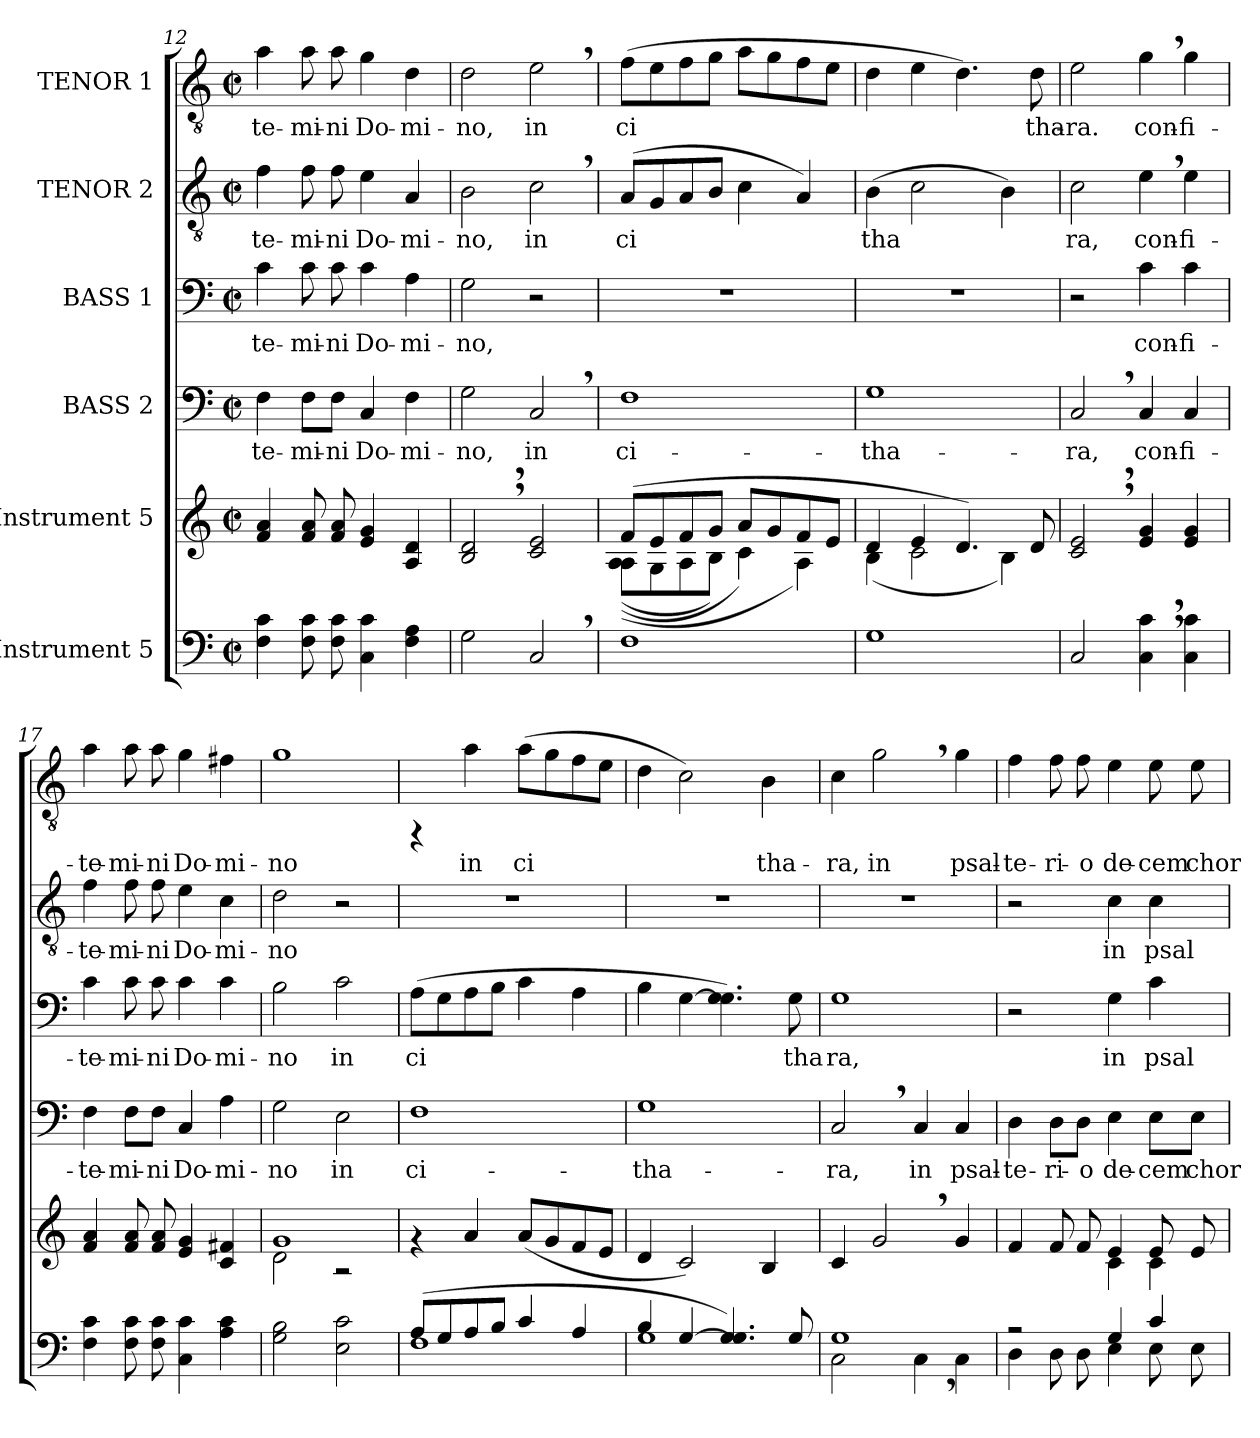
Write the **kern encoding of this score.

**kern	**kern	**kern	**text	**kern	**text	**kern	**text	**kern	**text
*part6	*part5	*part4	*part4	*part3	*part3	*part2	*part2	*part1	*part1
*staff6	*staff5	*staff4	*staff4	*staff3	*staff3	*staff2	*staff2	*staff1	*staff1
*I"Instrument 5	*I"Instrument 5	*I"BASS 2	*	*I"BASS 1	*	*I"TENOR 2	*	*I"TENOR 1	*
*clefF4	*clefG2	*clefF4	*	*clefF4	*	*clefGv2	*	*clefGv2	*
*k[]	*k[]	*k[]	*	*k[]	*	*k[]	*	*k[]	*
*C:	*C:	*C:	*	*C:	*	*C:	*	*C:	*
*M2/2	*M2/2	*M2/2	*	*M2/2	*	*M2/2	*	*M2/2	*
*met(c|)	*met(c|)	*met(c|)	*	*met(c|)	*	*met(c|)	*	*met(c|)	*
=12	=12	=12	=12	=12	=12	=12	=12	=12	=12
!	!	!	!LO:LY:b:cj	!	!LO:LY:b:cj	!	!LO:LY:b:cj	!	!LO:LY:b:cj
4F\ 4c\	4a/ 4f/	4F\	-te-	4c\	-te-	4f\	-te-	4a\	te-
!	!	!	!LO:LY:b:cj	!	!LO:LY:b:cj	!	!LO:LY:b:cj	!	!LO:LY:b:cj
8F\ 8c\	8a/ 8f/	8F\L	-mi-	8c\	-mi-	8f\	-mi-	8a\	-mi-
!	!	!	!LO:LY:b:cj	!	!LO:LY:b:cj	!	!LO:LY:b:cj	!	!LO:LY:b:cj
8c\ 8F\	8a/ 8f/	8F\J	-ni	8c\	-ni	8f\	-ni	8a\	-ni
!	!	!	!LO:LY:b:cj	!	!LO:LY:b:cj	!	!LO:LY:b:cj	!	!LO:LY:b:cj
4c\ 4C\	4e/ 4g/	4C/	Do-	4c\	Do-	4e\	Do-	4g\	Do-
!	!	!	!LO:LY:b:cj	!	!LO:LY:b:cj	!	!LO:LY:b:cj	!	!LO:LY:b:cj
4A\ 4F\	4d/ 4A/	4F\	-mi-	4A\	-mi-	4A/	-mi-	4d\	-mi-
=13	=13	=13	=13	=13	=13	=13	=13	=13	=13
!	!	!	!LO:LY:b:cj	!	!LO:LY:b:cj	!	!LO:LY:b:cj	!	!LO:LY:b:cj
2G\	2B/,> 2d/,>	2G\	-no,	2G\	-no,	2B\	-no,	2d\	-no,
!	!	!	!LO:LY:b:cj	!	!	!	!LO:LY:b:cj	!	!LO:LY:b:cj
2C,>/	2c/ 2e/	2C,>/	in	2r	.	2c,>\	in	2e,>\	in
!!LO:PB:g=z
=14	=14	=14	=14	=14	=14	=14	=14	=14	=14
*	*^	*	*	*	*	*	*	*	*
!	!	!	!	!LO:LY:b:cj	!	!	!	!LO:LY:b:cj	!	!LO:LY:b:cj
1F	(>8f/L	(>(<(<8A\ 8A\ 8A\L	1F	ci-	1r	.	(>8A/L	ci-	(>8f\L	ci-
!	!	!	!	!	!	!	!	!LO:LY:b:cj	!	!LO:LY:b:cj
.	8e/	8G\	.	.	.	.	8G/	--	8e\	--
!	!	!	!	!	!	!	!	!LO:LY:b:cj	!	!LO:LY:b:cj
.	8f/	8A\	.	.	.	.	8A/	--	8f\	--
!	!	!	!	!	!	!	!	!LO:LY:b:cj	!	!LO:LY:b:cj
.	8g/J	8B\J)	.	.	.	.	8B/J	--	8g\J	--
!	!	!	!	!	!	!	!	!LO:LY:b:cj	!	!LO:LY:b:cj
.	8a/L	4c\)	.	.	.	.	4c\	--	8a\L	--
!	!	!	!	!	!	!	!	!	!	!LO:LY:b:cj
.	8g/	.	.	.	.	.	.	.	8g\	--
!	!	!	!	!	!	!	!	!LO:LY:b:cj	!	!LO:LY:b:cj
.	8f/	4A\)	.	.	.	.	4A/)	--	8f\	--
!	!	!	!	!	!	!	!	!	!	!LO:LY:b:cj
.	8e/J	.	.	.	.	.	.	.	8e\J	--
=15	=15	=15	=15	=15	=15	=15	=15	=15	=15	=15
!	!	!	!	!LO:LY:b:cj	!	!	!	!LO:LY:b:cj	!	!LO:LY:b:cj
1G	4d/	(<4B\	1G	-tha-	1r	.	(>4B\	-tha-	4d\	--
!	!	!	!	!	!	!	!	!LO:LY:b:cj	!	!LO:LY:b:cj
.	4e/	2c\	.	.	.	.	2c\	--	4e\	--
!	!	!	!	!	!	!	!	!	!	!LO:LY:b:cj
.	4.d/)	.	.	.	.	.	.	.	4.d\)	--
!	!	!	!	!	!	!	!	!LO:LY:b:cj	!	!
.	.	4B\)	.	.	.	.	4B\)	--	.	.
!	!	!	!	!	!	!	!	!	!	!LO:LY:b:cj
.	8d/	.	.	.	.	.	.	.	8d\	-tha-
*	*v	*v	*	*	*	*	*	*	*	*
=16	=16	=16	=16	=16	=16	=16	=16	=16	=16
!	!	!	!LO:LY:b:cj	!	!	!	!LO:LY:b:cj	!	!LO:LY:b:cj
2C/	2c/,> 2e/,>	2C,>/	-ra,	2r	.	2c\	-ra,	2e\	-ra.
!	!	!	!LO:LY:b:cj	!	!LO:LY:b:cj	!	!LO:LY:b:cj	!	!LO:LY:b:cj
4C\,> 4c\,>	4e/ 4g/	4C/	con-	4c\	con-	4e,>\	con-	4g,>\	con-
!	!	!	!LO:LY:b:cj	!	!LO:LY:b:cj	!	!LO:LY:b:cj	!	!LO:LY:b:cj
4c\ 4C\	4g/ 4e/	4C/	-fi-	4c\	-fi-	4e\	-fi-	4g\	-fi-
=17	=17	=17	=17	=17	=17	=17	=17	=17	=17
!	!	!	!LO:LY:b:cj	!	!LO:LY:b:cj	!	!LO:LY:b:cj	!	!LO:LY:b:cj
4F\ 4c\	4a/ 4f/	4F\	-te-	4c\	-te-	4f\	-te-	4a\	-te-
!	!	!	!LO:LY:b:cj	!	!LO:LY:b:cj	!	!LO:LY:b:cj	!	!LO:LY:b:cj
8F\ 8c\	8a/ 8f/	8F\L	-mi-	8c\	-mi-	8f\	-mi-	8a\	-mi-
!	!	!	!LO:LY:b:cj	!	!LO:LY:b:cj	!	!LO:LY:b:cj	!	!LO:LY:b:cj
8c\ 8F\	8a/ 8f/	8F\J	-ni	8c\	-ni	8f\	-ni	8a\	-ni
!	!	!	!LO:LY:b:cj	!	!LO:LY:b:cj	!	!LO:LY:b:cj	!	!LO:LY:b:cj
4c\ 4C\	4e/ 4g/	4C/	Do-	4c\	Do-	4e\	Do-	4g\	Do-
!	!	!	!LO:LY:b:cj	!	!LO:LY:b:cj	!	!LO:LY:b:cj	!	!LO:LY:b:cj
4c\ 4A\	4f#X/ 4c/	4A\	-mi-	4c\	-mi-	4c\	-mi-	4f#X\	-mi-
=18	=18	=18	=18	=18	=18	=18	=18	=18	=18
*	*^	*	*	*	*	*	*	*	*
!	!	!	!	!LO:LY:b:cj	!	!LO:LY:b:cj	!	!LO:LY:b:cj	!	!LO:LY:b:cj
2G\ 2B\	1g	2d\	2G\	-no	2B\	-no	2d\	-no	1g	-no
!	!	!	!	!LO:LY:b:cj	!	!LO:LY:b:cj	!	!	!	!
2c\ 2E\	.	2r	2E\	in	2c\	in	2r	.	.	.
=19	=19	=19	=19	=19	=19	=19	=19	=19	=19	=19
*^	*	*	*	*	*	*	*	*	*	*
!	!	!	!	!	!LO:LY:b:cj	!	!LO:LY:b:cj	!	!	!	!
*	*	*v	*v	*	*	*	*	*	*	*	*
(>8A/L	1F	4rf	1F	ci-	(>8A\L	ci-	1r	.	4rFF	.
!	!	!	!	!	!	!LO:LY:b:cj	!	!	!	!
8G/	.	.	.	.	8G\	--	.	.	.	.
!	!	!	!	!	!	!LO:LY:b:cj	!	!	!	!LO:LY:b:cj
8A/	.	4a/	.	.	8A\	--	.	.	4a\	in
!	!	!	!	!	!	!LO:LY:b:cj	!	!	!	!
8B/J	.	.	.	.	8B\J	--	.	.	.	.
!	!	!	!	!	!	!LO:LY:b:cj	!	!	!	!LO:LY:b:cj
4c/	.	(<8a/L	.	.	4c\	--	.	.	(>8a\L	ci-
!	!	!	!	!	!	!	!	!	!	!LO:LY:b:cj
.	.	8g/	.	.	.	.	.	.	8g\	--
!	!	!	!	!	!	!LO:LY:b:cj	!	!	!	!LO:LY:b:cj
4A/	.	8f/	.	.	4A\	--	.	.	8f\	--
!	!	!	!	!	!	!	!	!	!	!LO:LY:b:cj
.	.	8e/J	.	.	.	.	.	.	8e\J	--
=20	=20	=20	=20	=20	=20	=20	=20	=20	=20	=20
!	!	!	!	!LO:LY:b:cj	!	!LO:LY:b:cj	!	!	!	!LO:LY:b:cj
4B/	1G	4d/	1G	-tha-	4B\	--	1r	.	4d\	--
!	!	!	!	!	!	!LO:LY:b:cj	!	!	!	!LO:LY:b:cj
[>4G/	.	2c/)	.	.	[>4G\	--	.	.	2c\)	--
!	!	!	!	!	!	!LO:LY:b:cj	!	!	!	!
4.G/ 4.G/])	.	.	.	.	4.G\ 4.G\])	--	.	.	.	.
!	!	!	!	!	!	!	!	!	!	!LO:LY:b:cj
.	.	4B/	.	.	.	.	.	.	4B\	-tha-
!	!	!	!	!	!	!LO:LY:b:cj	!	!	!	!
8G/	.	.	.	.	8G\	-tha	.	.	.	.
!!LO:PB:g=z
=21	=21	=21	=21	=21	=21	=21	=21	=21	=21	=21
!	!	!	!	!LO:LY:b:cj	!	!LO:LY:b:cj	!	!	!	!LO:LY:b:cj
1G	2C\	4c/	2C,>/	-ra,	1G	ra,	1r	.	4c\	-ra,
!	!	!	!	!	!	!	!	!	!	!LO:LY:b:cj
.	.	2g,>/	.	.	.	.	.	.	2g,>\	in
!	!	!	!	!LO:LY:b:cj	!	!	!	!	!	!
.	4C,>\	.	4C/	in	.	.	.	.	.	.
!	!	!	!	!LO:LY:b:cj	!	!	!	!	!	!LO:LY:b:cj
.	4C\	4g/	4C/	psal-	.	.	.	.	4g\	psal-
=22	=22	=22	=22	=22	=22	=22	=22	=22	=22	=22
*	*	*^	*	*	*	*	*	*	*	*
!	!	!	!	!	!LO:LY:b:cj	!	!	!	!	!	!LO:LY:b:cj
2r	4D\	4f/	2ryy	4D\	-te-	2r	.	2r	.	4f\	-te-
!	!	!	!	!	!LO:LY:b:cj	!	!	!	!	!	!LO:LY:b:cj
.	8D\	8f/	.	8D\L	-ri-	.	.	.	.	8f\	-ri-
!	!	!	!	!	!LO:LY:b:cj	!	!	!	!	!	!LO:LY:b:cj
.	8D\	8f/	.	8D\J	-o	.	.	.	.	8f\	-o
!	!	!	!	!	!LO:LY:b:cj	!	!LO:LY:b:cj	!	!LO:LY:b:cj	!	!LO:LY:b:cj
4G/	4E\	4e/	4c\	4E\	de-	4G\	in	4c\	in	4e\	de-
!	!	!	!	!	!LO:LY:b:cj	!	!LO:LY:b:cj	!	!LO:LY:b:cj	!	!LO:LY:b:cj
4c/	8E\	8e/	4c\	8E\L	-cem	4c\	psal-	4c\	psal-	8e\	-cem
!	!	!	!	!	!LO:LY:b:cj	!	!	!	!	!	!LO:LY:b:cj
.	8E\	8e/	.	8E\J	chor-	.	.	.	.	8e\	chor-
*v	*v	*	*	*	*	*	*	*	*	*	*
*	*v	*v	*	*	*	*	*	*	*	*
=	=	=	=	=	=	=	=	=	=
*-	*-	*-	*-	*-	*-	*-	*-	*-	*-
